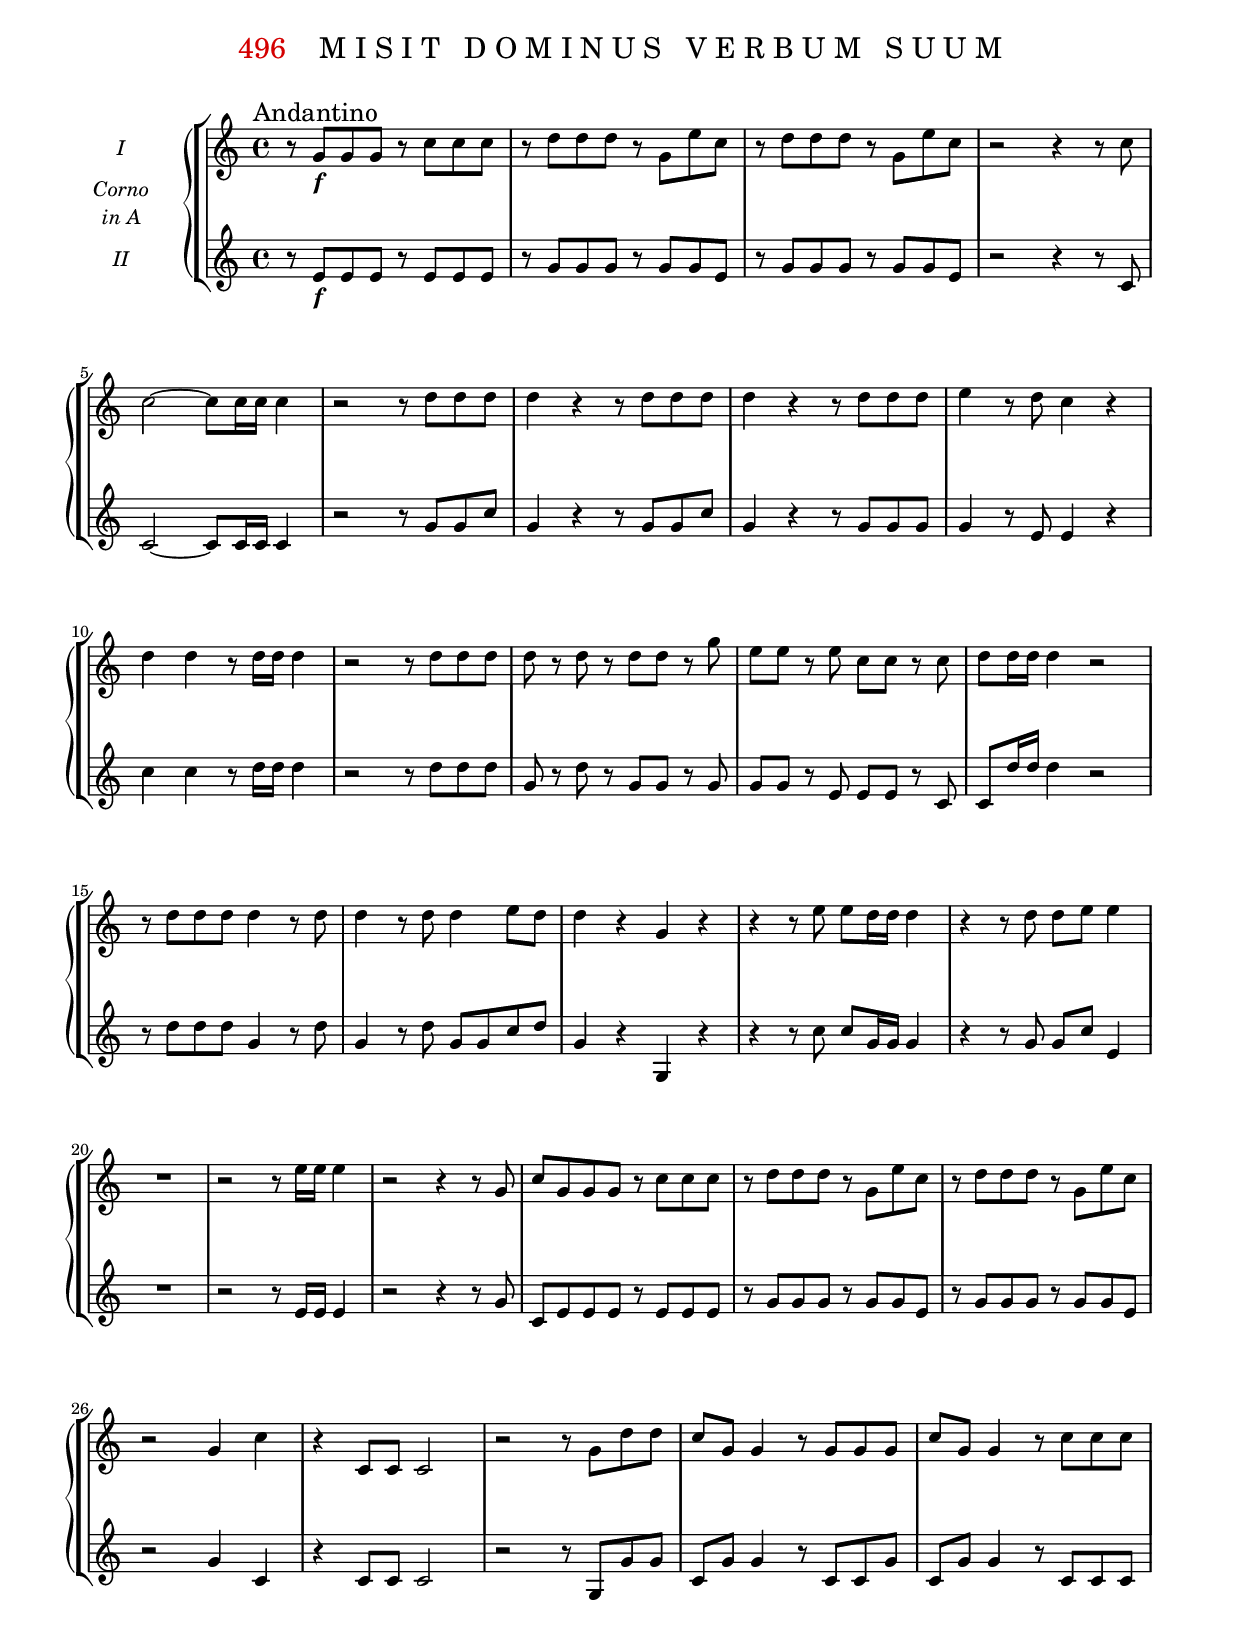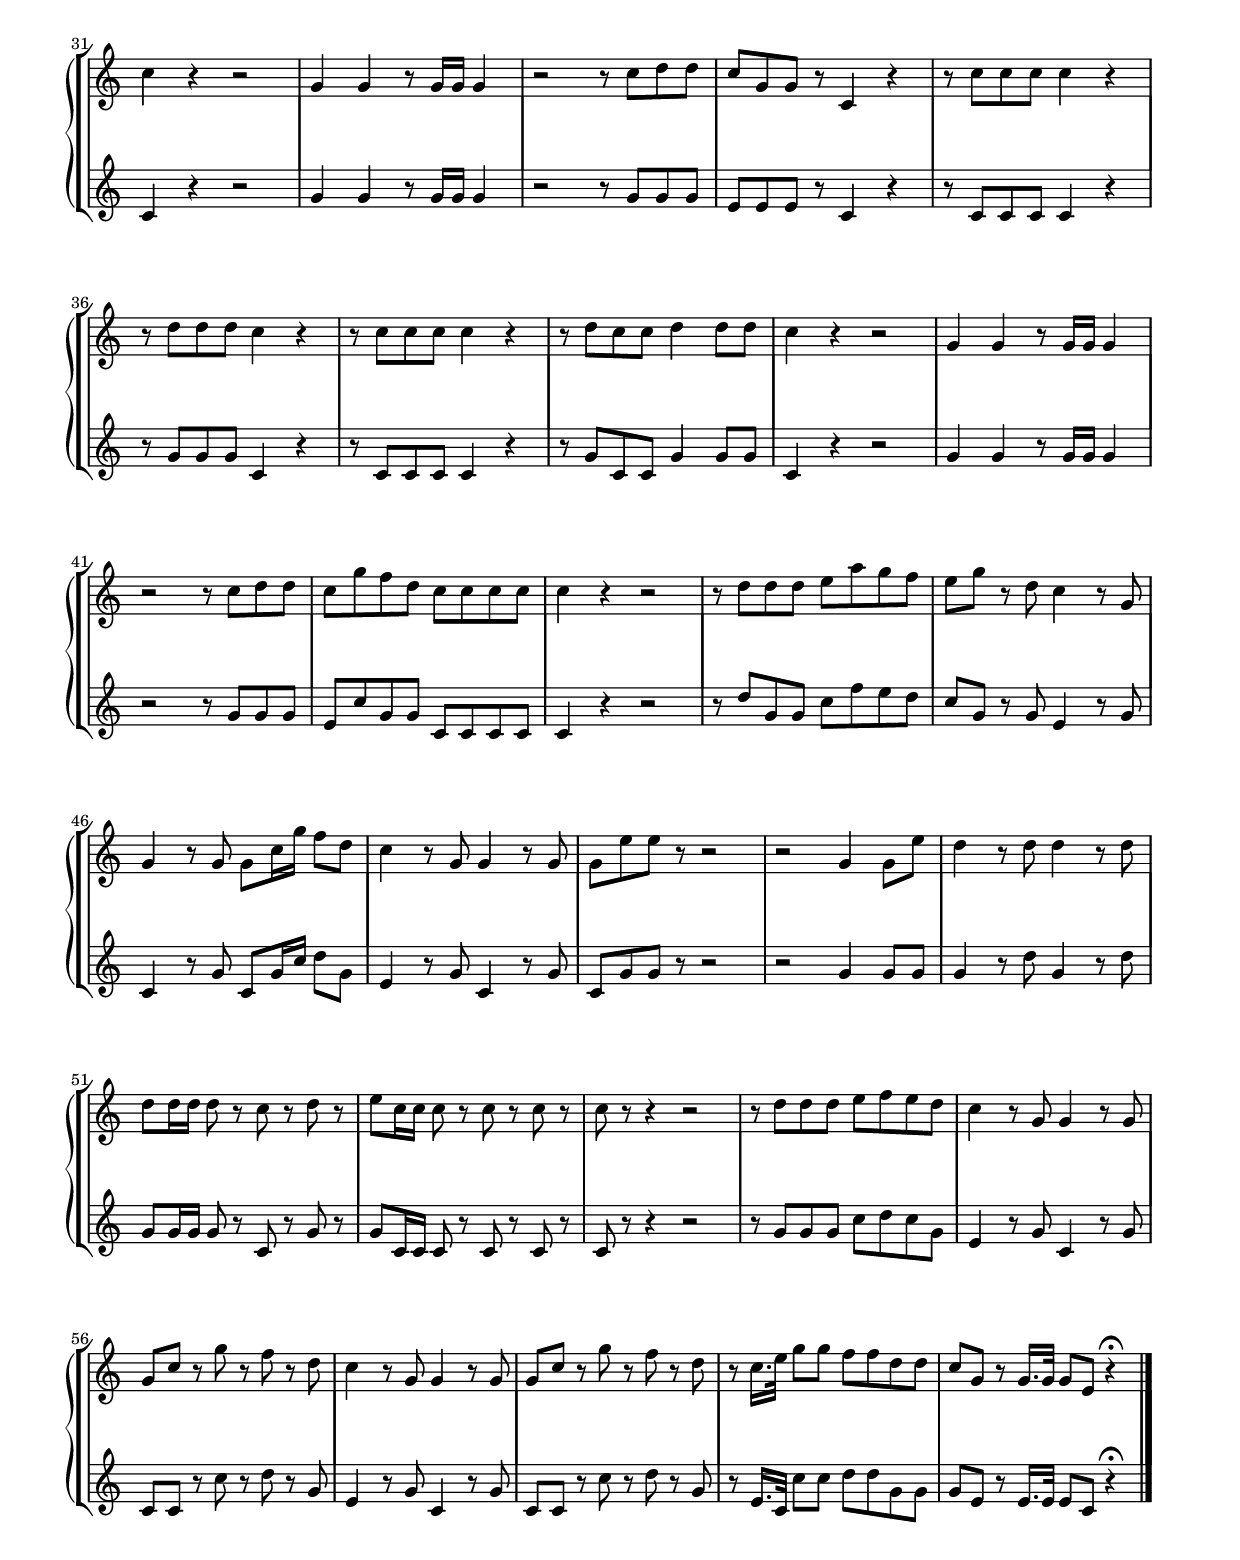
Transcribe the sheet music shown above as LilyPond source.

\version "2.22.0"

\include "../../../definitions_main.ly"
\include "../definitions_work.ly"

\paper {
  indent = 2\cm
  top-margin = 1.5\cm
  outer-margin = 1.5\cm
  inner-margin = 1.5\cm
  system-separator-markup = ##f
  system-system-spacing =
    #'((basic-distance . 16)
       (minimum-distance . 16)
       (padding . -100)
       (stretchability . 0))

  top-system-spacing =
    #'((basic-distance . 12)
       (minimum-distance . 12)
       (padding . -100)
       (stretchability . 0))

  top-markup-spacing =
    #'((basic-distance . 0)
       (minimum-distance . 0)
       (padding . -100)
       (stretchability . 0))

  markup-system-spacing =
    #'((basic-distance . 12)
       (minimum-distance . 12)
       (padding . -100)
       (stretchability . 0))

  last-bottom-spacing =
    #'((basic-distance . 0)
       (minimum-distance . 0)
       (padding . 0)
       (stretchability . 1.0e7))

  systems-per-page = #6
}

#(set-global-staff-size 17.82)

\layout {
  \context {
    \GrandStaff
    instrumentName = \markup \center-column { "Corno" "in A" }
    \override StaffGrouper.staffgroup-staff-spacing =
      #'((basic-distance . 12)
        (minimum-distance . 12)
        (padding . -100)
        (stretchability . 0))
    \override StaffGrouper.staff-staff-spacing =
      #'((basic-distance . 12)
        (minimum-distance . 12)
        (padding . -100)
        (stretchability . 0))

  }
}


\book {
  \bookpart {
    \header {
      number = "496"
      title = "M I S I T   D O M I N U S   V E R B U M   S U U M"
    }
    \score {
      <<
        \new StaffGroup <<
          \new GrandStaff <<
            \new Staff {
              \set Staff.instrumentName = "I"
              \CDXCVICornoI
            }
            \new Staff {
              \set Staff.instrumentName = "II"
              \CDXCVICornoII
            }
          >>
        >>
      >>
    }
  }
}
